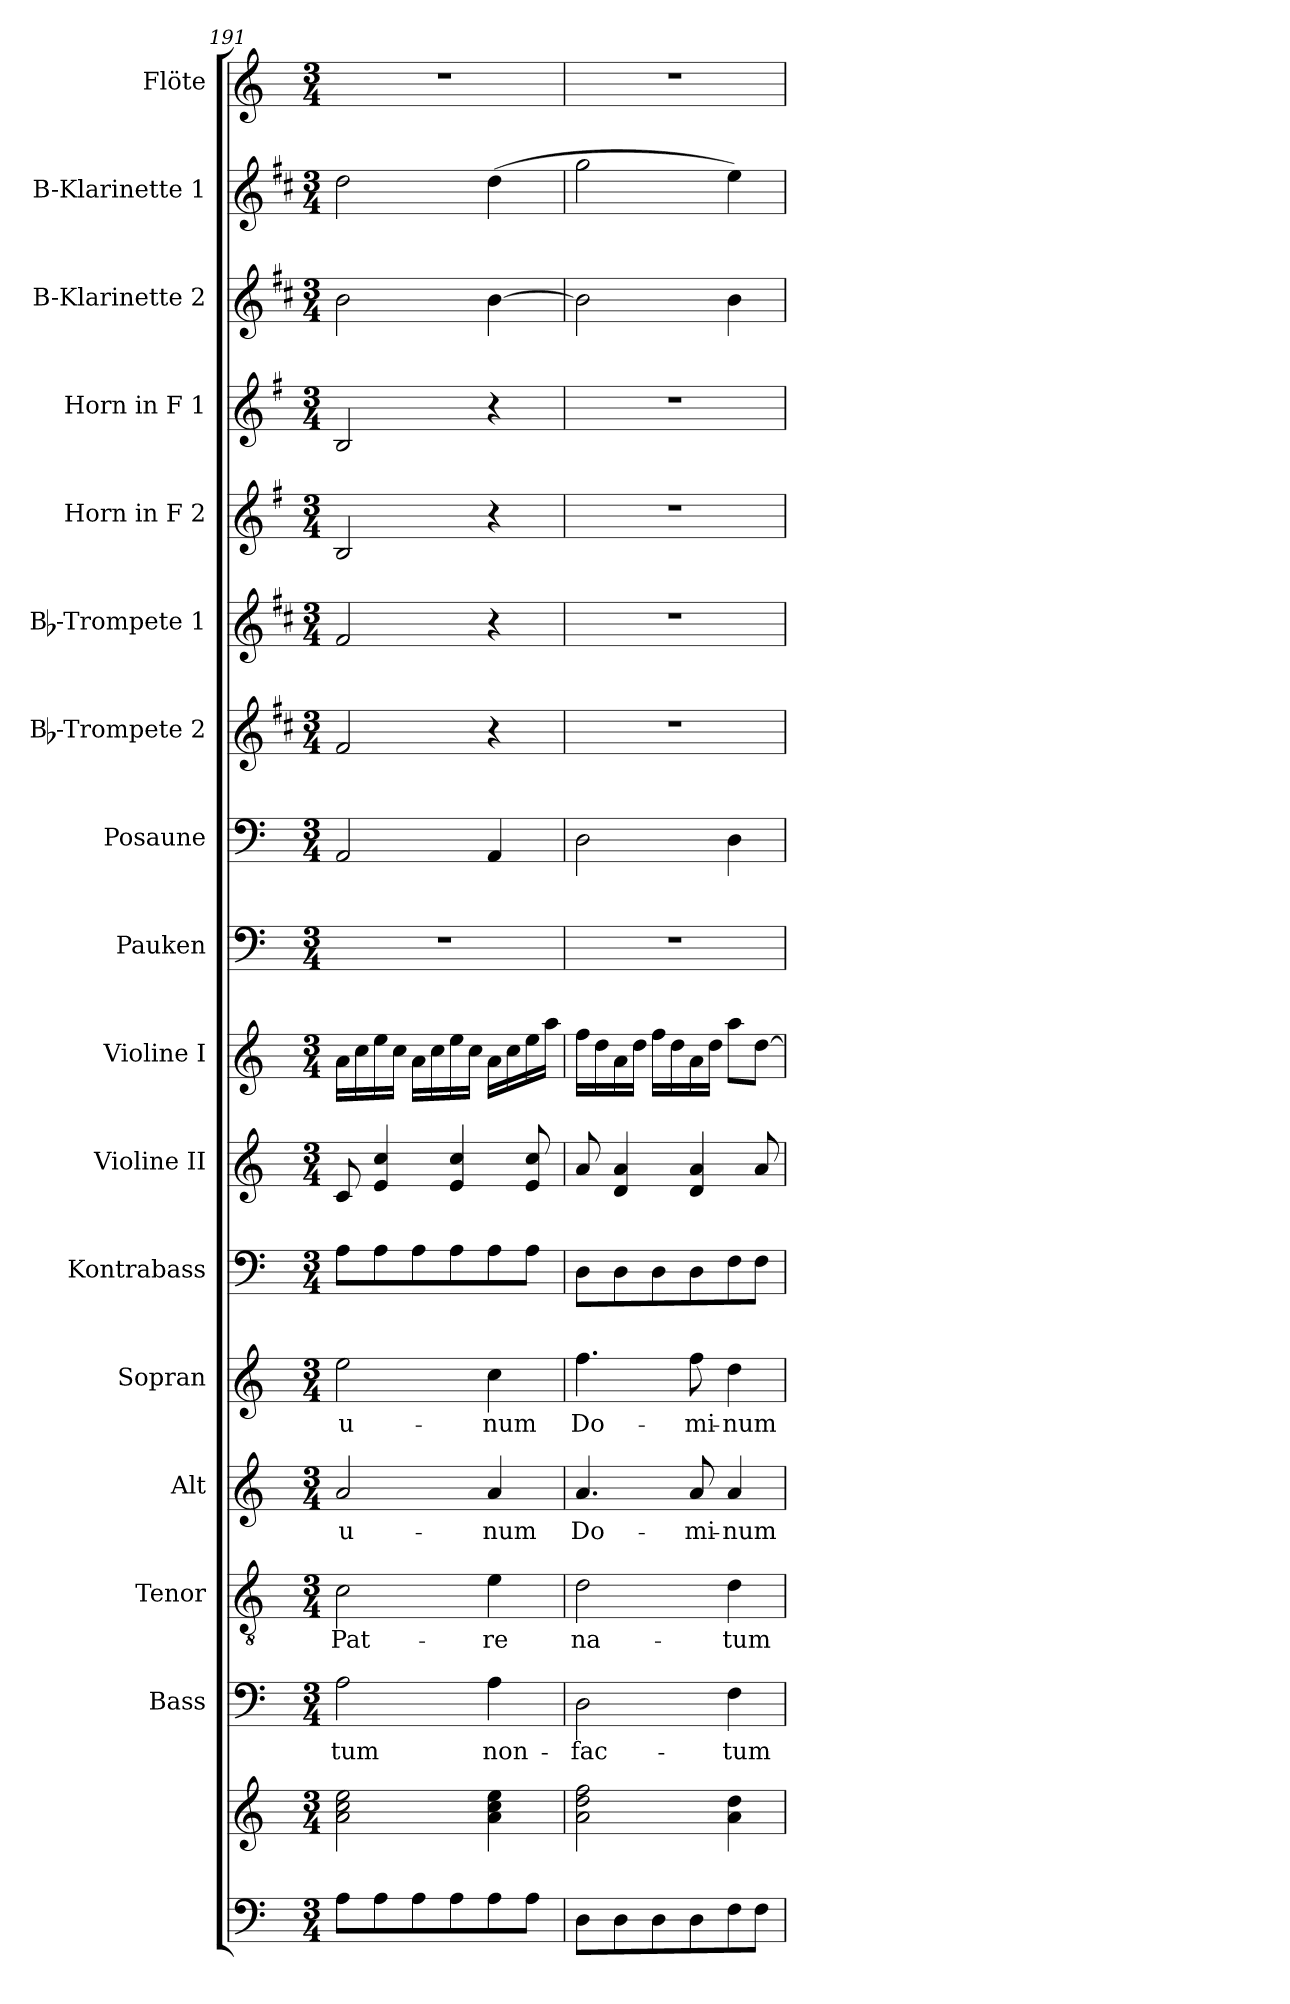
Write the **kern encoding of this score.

**kern	**kern	**kern	**text	**kern	**text	**kern	**text	**kern	**text	**kern	**kern	**kern	**kern	**kern	**kern	**kern	**kern	**kern	**kern	**kern	**kern
*part17	*part17	*part16	*part16	*part15	*part15	*part14	*part14	*part13	*part13	*part12	*part11	*part10	*part9	*part8	*part7	*part6	*part5	*part4	*part3	*part2	*part1
*staff18	*staff17	*staff16	*staff16	*staff15	*staff15	*staff14	*staff14	*staff13	*staff13	*staff12	*staff11	*staff10	*staff9	*staff8	*staff7	*staff6	*staff5	*staff4	*staff3	*staff2	*staff1
*	*	*I"Bass	*	*I"Tenor	*	*I"Alt	*	*I"Sopran	*	*I"Kontrabass	*I"Violine II	*I"Violine I	*I"Pauken	*I"Posaune	*I"Bb-Trompete 2	*I"Bb-Trompete 1	*I"Horn in F 2	*I"Horn in F 1	*I"B-Klarinette 2	*I"B-Klarinette 1	*I"Flöte
*	*	*I'B.	*	*I'T.	*	*I'A.	*	*I'S.	*	*I'Kb.	*I'Vl. II	*I'Vl. I	*I'Pk.	*I'Pos.	*I'Bb Trp. 2	*I'Bb Trp. 1	*I'Hrn. 2	*I'Hrn. 1	*I'B Kl. 2	*I'B Kl. 1	*I'Fl.
*clefF4	*clefG2	*clefF4	*	*clefGv2	*	*clefG2	*	*clefG2	*	*clefF4	*clefG2	*clefG2	*clefF4	*clefF4	*clefG2	*clefG2	*clefG2	*clefG2	*clefG2	*clefG2	*clefG2
*	*	*	*	*	*	*	*	*	*	*ITrd7c12	*	*	*	*	*ITrd1c2	*ITrd1c2	*ITrd4c7	*ITrd4c7	*ITrd1c2	*ITrd1c2	*
*k[]	*k[]	*k[]	*	*k[]	*	*k[]	*	*k[]	*	*k[]	*k[]	*k[]	*k[]	*k[]	*k[]	*k[]	*k[]	*k[]	*k[]	*k[]	*k[]
*C:	*C:	*C:	*	*C:	*	*C:	*	*C:	*	*C:	*C:	*C:	*C:	*C:	*C:	*C:	*C:	*C:	*C:	*C:	*C:
*M3/4	*M3/4	*M3/4	*	*M3/4	*	*M3/4	*	*M3/4	*	*M3/4	*M3/4	*M3/4	*M3/4	*M3/4	*M3/4	*M3/4	*M3/4	*M3/4	*M3/4	*M3/4	*M3/4
=191	=191	=191	=191	=191	=191	=191	=191	=191	=191	=191	=191	=191	=191	=191	=191	=191	=191	=191	=191	=191	=191
!	!	!	!LO:LY:b	!	!LO:LY:b	!	!LO:LY:b	!	!LO:LY:b	!	!	!	!	!	!	!	!	!	!	!	!
8A\L	2a\ 2cc\ 2ee\	2A\	-tum	2c\	Pat-	2a/	u-	2ee\	u-	8AA\L	8c/	16a\LL	2.r	2AA/	2e/	2e/	2E/	2E/	2a\	2cc\	2.r
.	.	.	.	.	.	.	.	.	.	.	.	16cc\	.	.	.	.	.	.	.	.	.
8A\	.	.	.	.	.	.	.	.	.	8AA\	4e/ 4cc/	16ee\	.	.	.	.	.	.	.	.	.
.	.	.	.	.	.	.	.	.	.	.	.	16cc\JJ	.	.	.	.	.	.	.	.	.
8A\	.	.	.	.	.	.	.	.	.	8AA\	.	16a\LL	.	.	.	.	.	.	.	.	.
.	.	.	.	.	.	.	.	.	.	.	.	16cc\	.	.	.	.	.	.	.	.	.
8A\	.	.	.	.	.	.	.	.	.	8AA\	4e/ 4cc/	16ee\	.	.	.	.	.	.	.	.	.
.	.	.	.	.	.	.	.	.	.	.	.	16cc\JJ	.	.	.	.	.	.	.	.	.
!	!	!	!LO:LY:b	!	!LO:LY:b	!	!LO:LY:b	!	!LO:LY:b	!	!	!	!	!	!	!	!	!	!	!	!
8A\	4a\ 4cc\ 4ee\	4A\	non-	4e\	-re	4a/	-num	4cc\	-num	8AA\	.	16a\LL	.	4AA/	4r	4r	4r	4r	[4a\	(>4cc\	.
.	.	.	.	.	.	.	.	.	.	.	.	16cc\	.	.	.	.	.	.	.	.	.
8A\J	.	.	.	.	.	.	.	.	.	8AA\J	8e/ 8cc/	16ee\	.	.	.	.	.	.	.	.	.
.	.	.	.	.	.	.	.	.	.	.	.	16aa\JJ	.	.	.	.	.	.	.	.	.
=192	=192	=192	=192	=192	=192	=192	=192	=192	=192	=192	=192	=192	=192	=192	=192	=192	=192	=192	=192	=192	=192
!	!	!	!LO:LY:b	!	!LO:LY:b	!	!LO:LY:b	!	!LO:LY:b	!	!	!	!	!	!	!	!	!	!	!	!
8D\L	2a\ 2dd\ 2ff\	2D\	-fac-	2d\	na-	4.a/	Do-	4.ff\	Do-	8DD\L	8a/	16ff\LL	2.r	2D\	2.r	2.r	2.r	2.r	2a\]	2ff\	2.r
.	.	.	.	.	.	.	.	.	.	.	.	16dd\	.	.	.	.	.	.	.	.	.
8D\	.	.	.	.	.	.	.	.	.	8DD\	4d/ 4a/	16a\	.	.	.	.	.	.	.	.	.
.	.	.	.	.	.	.	.	.	.	.	.	16dd\JJ	.	.	.	.	.	.	.	.	.
8D\	.	.	.	.	.	.	.	.	.	8DD\	.	16ff\LL	.	.	.	.	.	.	.	.	.
.	.	.	.	.	.	.	.	.	.	.	.	16dd\	.	.	.	.	.	.	.	.	.
!	!	!	!	!	!	!	!LO:LY:b	!	!LO:LY:b	!	!	!	!	!	!	!	!	!	!	!	!
8D\	.	.	.	.	.	8a/	-mi-	8ff\	-mi-	8DD\	4d/ 4a/	16a\	.	.	.	.	.	.	.	.	.
.	.	.	.	.	.	.	.	.	.	.	.	16dd\JJ	.	.	.	.	.	.	.	.	.
!	!	!	!LO:LY:b	!	!LO:LY:b	!	!LO:LY:b	!	!LO:LY:b	!	!	!	!	!	!	!	!	!	!	!	!
8F\	4a\ 4dd\	4F\	-tum	4d\	-tum	4a/	-num	4dd\	-num	8FF\	.	8aa\L	.	4D\	.	.	.	.	4a\	4dd\)	.
8F\J	.	.	.	.	.	.	.	.	.	8FF\J	8a/	[8dd\J	.	.	.	.	.	.	.	.	.
=	=	=	=	=	=	=	=	=	=	=	=	=	=	=	=	=	=	=	=	=	=
*-	*-	*-	*-	*-	*-	*-	*-	*-	*-	*-	*-	*-	*-	*-	*-	*-	*-	*-	*-	*-	*-
